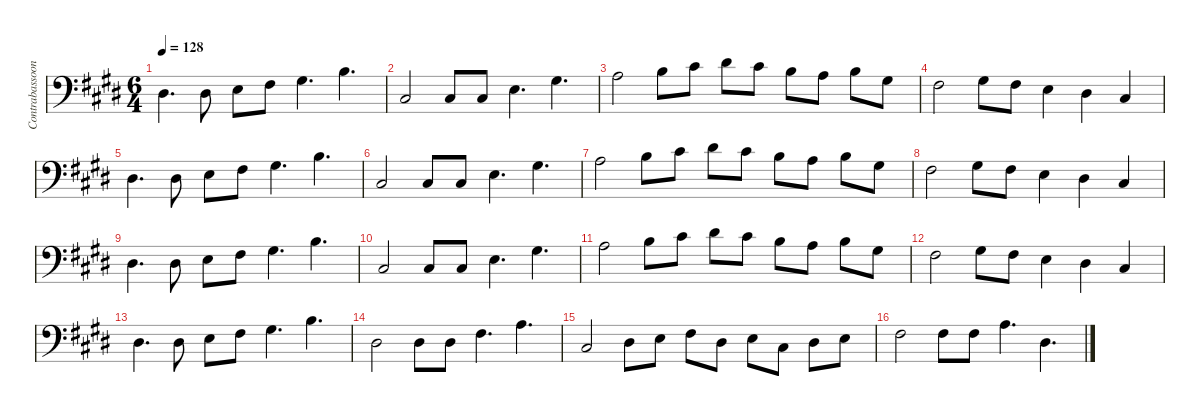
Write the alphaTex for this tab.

\defaultSystemsLayout 4
\hideDynamics
\bracketExtendMode nobrackets
\firstSystemTrackNameMode fullname
\otherSystemsTrackNameMode fullname
\otherSystemsTrackNameOrientation horizontal
\track ("Contrabassoon" "cbn.") {instrument bassoon}
\staff {score}
\tuning (E4 B3 G3 D3 A2 E2)
\displaytranspose 12
\ts (6 4)
\tempo 128
\clef f4
\ks e
-1.6{acc #}.4{d dy mf} -1.6{acc #}.8 0.6{acc forcenatural}.8 2.6{acc #}.8 4.6{acc #}.4{d} 2.5{acc forcenatural}.4{d} |
-3.6{acc #}.2 -3.6{acc #}.8 -3.6{acc #}.8 0.6{acc forcenatural}.4{d} 4.6{acc #}.4{d} |
0.5{acc forcenatural}.2 2.5{acc forcenatural}.8 4.5{acc #}.8 1.4{acc #}.8 4.5{acc #}.8 2.5{acc forcenatural}.8 0.5{acc forcenatural}.8 2.5{acc forcenatural}.8 4.6{acc #}.8 |
2.6{acc #}.2 4.6{acc #}.8 2.6{acc #}.8 0.6{acc forcenatural}.4 -1.6{acc #}.4 -3.6{acc #}.4 |
-1.6{acc #}.4{d} -1.6{acc #}.8 0.6{acc forcenatural}.8 2.6{acc #}.8 4.6{acc #}.4{d} 2.5{acc forcenatural}.4{d} |
-3.6{acc #}.2 -3.6{acc #}.8 -3.6{acc #}.8 0.6{acc forcenatural}.4{d} 4.6{acc #}.4{d} |
0.5{acc forcenatural}.2 2.5{acc forcenatural}.8 4.5{acc #}.8 1.4{acc #}.8 4.5{acc #}.8 2.5{acc forcenatural}.8 0.5{acc forcenatural}.8 2.5{acc forcenatural}.8 4.6{acc #}.8 |
2.6{acc #}.2 4.6{acc #}.8 2.6{acc #}.8 0.6{acc forcenatural}.4 -1.6{acc #}.4 -3.6{acc #}.4 |
-1.6{acc #}.4{d} -1.6{acc #}.8 0.6{acc forcenatural}.8 2.6{acc #}.8 4.6{acc #}.4{d} 2.5{acc forcenatural}.4{d} |
-3.6{acc #}.2 -3.6{acc #}.8 -3.6{acc #}.8 0.6{acc forcenatural}.4{d} 4.6{acc #}.4{d} |
0.5{acc forcenatural}.2 2.5{acc forcenatural}.8 4.5{acc #}.8 1.4{acc #}.8 4.5{acc #}.8 2.5{acc forcenatural}.8 0.5{acc forcenatural}.8 2.5{acc forcenatural}.8 4.6{acc #}.8 |
2.6{acc #}.2 4.6{acc #}.8 2.6{acc #}.8 0.6{acc forcenatural}.4 -1.6{acc #}.4 -3.6{acc #}.4 |
-1.6{acc #}.4{d} -1.6{acc #}.8 0.6{acc forcenatural}.8 2.6{acc #}.8 4.6{acc #}.4{d} 2.5{acc forcenatural}.4{d} |
-1.6{acc #}.2 -1.6{acc #}.8 -1.6{acc #}.8 2.6{acc #}.4{d} 0.5{acc forcenatural}.4{d} |
-3.6{acc #}.2 -1.6{acc #}.8 0.6{acc forcenatural}.8 2.6{acc #}.8 -1.6{acc #}.8 0.6{acc forcenatural}.8 -3.6{acc #}.8 -1.6{acc #}.8 0.6{acc forcenatural}.8 |
2.6{acc #}.2 2.6{acc #}.8 2.6{acc #}.8 0.5{acc forcenatural}.4{d} -1.6{acc #}.4{d}
